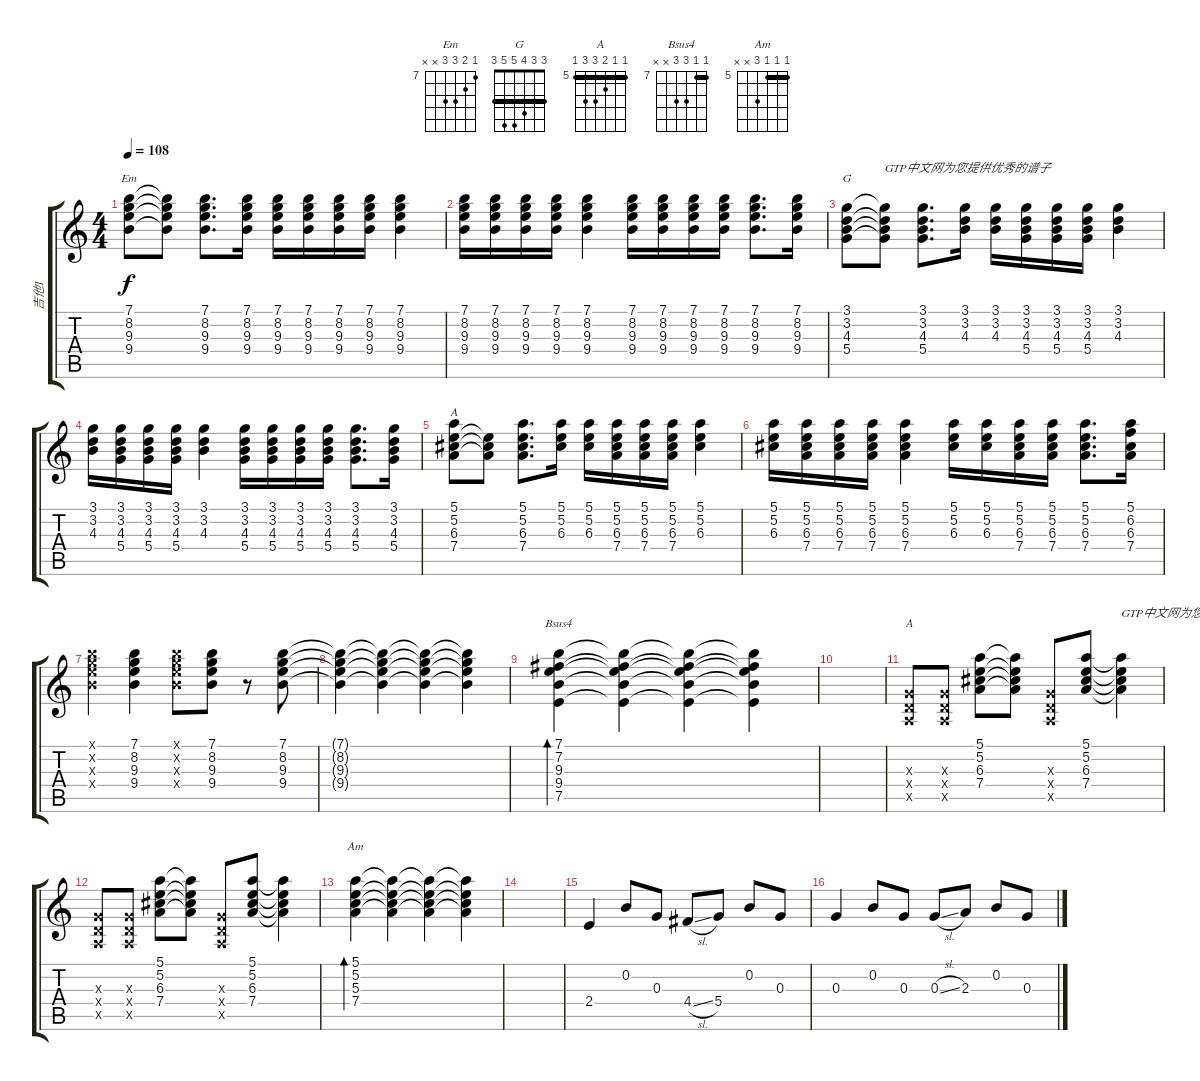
\track ("吉他1" "吉他1") {instrument acousticguitarsteel}
\staff {score tabs}
\tuning (E4 B3 G3 D3 A2 E2) {hide}
\chord ("Em" 7 8 9 9 x x) {firstfret 7}
\chord ("G" 3 3 4 5 5 3) {barre 3}
\chord ("A" 5 5 6 7 0 x) {firstfret 5 barre 5}
\chord ("Bsus4" 7 7 9 9 x x) {firstfret 7 barre 7}
\chord ("A" 5 5 6 7 7 5) {firstfret 5 barre 5}
\chord ("Am" 5 5 5 7 x x) {firstfret 5 barre 5}
\ts (4 4)
\tempo 108
\clef g2
\ks c
(7.1 8.2 9.3 9.4).8{ch "Em" dy f volume 12 instrument overdrivenguitar} (7.1{t} 8.2{t} 9.3{t} 9.4{t}).8 (7.1 8.2 9.3 9.4).8{d} (7.1 8.2 9.3 9.4).16 (7.1 8.2 9.3 9.4).16 (7.1 8.2 9.3 9.4).16 (7.1 8.2 9.3 9.4).16 (7.1 8.2 9.3 9.4).16 (7.1 8.2 9.3 9.4).4 |
(7.1 8.2 9.3 9.4).16 (7.1 8.2 9.3 9.4).16 (7.1 8.2 9.3 9.4).16 (7.1 8.2 9.3 9.4).16 (7.1 8.2 9.3 9.4).4 (7.1 8.2 9.3 9.4).16 (7.1 8.2 9.3 9.4).16 (7.1 8.2 9.3 9.4).16 (7.1 8.2 9.3 9.4).16 (7.1 8.2 9.3 9.4).8{d} (7.1 8.2 9.3 9.4).16 |
(3.1 3.2 4.3 5.4).8{ch "G"} (3.1{t} 3.2{t} 4.3{t} 5.4{t}).8{txt "GTP中文网为您提供优秀的谱子"} (3.1 3.2 4.3 5.4).8{d} (3.1 3.2 4.3).16 (3.1 3.2 4.3).16 (3.1 3.2 4.3 5.4).16 (3.1 3.2 4.3 5.4).16 (3.1 3.2 4.3 5.4).16 (3.1 3.2 4.3).4 |
(3.1 3.2 4.3).16 (3.1 3.2 4.3 5.4).16 (3.1 3.2 4.3 5.4).16 (3.1 3.2 4.3 5.4).16 (3.1 3.2 4.3).4 (3.1 3.2 4.3 5.4).16 (3.1 3.2 4.3 5.4).16 (3.1 3.2 4.3 5.4).16 (3.1 3.2 4.3 5.4).16 (3.1 3.2 4.3 5.4).8{d} (3.1 3.2 4.3 5.4).16 |
(5.1 5.2 6.3 7.4).8{ch "A"} (5.2{t} 6.3{t} 7.4{t}).8 (5.1 5.2 6.3 7.4).8{d} (5.1 5.2 6.3).16 (5.1 5.2 6.3).16 (5.1 5.2 6.3 7.4).16 (5.1 5.2 6.3 7.4).16 (5.1 5.2 6.3 7.4).16 (5.1 5.2 6.3).4 |
(5.1 5.2 6.3).16 (5.1 5.2 6.3 7.4).16 (5.1 5.2 6.3 7.4).16 (5.1 5.2 6.3 7.4).16 (5.1 5.2 6.3 7.4).4 (5.1 5.2 6.3).16 (5.1 5.2 6.3).16 (5.1 5.2 6.3 7.4).16 (5.1 5.2 6.3 7.4).16 (5.1 5.2 6.3 7.4).8{d} (5.1 6.2 6.3 7.4).16 |
(7.1{x} 8.2{x} 9.3{x} 9.4{x}).4 (7.1 8.2 9.3 9.4).4 (7.1{x} 8.2{x} 9.3{x} 9.4{x}).8 (7.1 8.2 9.3 9.4).8 r.8 (7.1 8.2 9.3 9.4).8 |
(7.1{t} 8.2{t} 9.3{t} 9.4{t}).4 (7.1{t} 8.2{t} 9.3{t} 9.4{t}).4 (7.1{t} 8.2{t} 9.3{t} 9.4{t}).4 (7.1{t} 8.2{t} 9.3{t} 9.4{t}).4 |
(7.1 7.2 9.3 9.4 7.5).4{bd 240 ch "Bsus4" instrument acousticguitarsteel} (7.1{t} 7.2{t} 9.3{t} 9.4{t} 7.5{t}).4 (7.1{t} 7.2{t} 9.3{t} 9.4{t} 7.5{t}).4 (7.1{t} 7.2{t} 9.3{t} 9.4{t} 7.5{t}).4 |
|
(0.3{x} 0.4{x} 0.5{x}).8{ch "A"} (0.3{x} 0.4{x} 0.5{x}).8 (5.1 5.2 6.3 7.4).8 (5.1{t} 5.2{t} 6.3{t} 7.4{t}).8 (0.3{x} 0.4{x} 0.5{x}).8 (5.1 5.2 6.3 7.4).8 (5.1{t} 5.2{t} 6.3{t} 7.4{t}).4{txt "GTP中文网为您提供优秀的谱子"} |
(0.3{x} 0.4{x} 0.5{x}).8 (0.3{x} 0.4{x} 0.5{x}).8 (5.1 5.2 6.3 7.4).8 (5.1{t} 5.2{t} 6.3{t} 7.4{t}).8 (0.3{x} 0.4{x} 0.5{x}).8 (5.1 5.2 6.3 7.4).8 (5.1{t} 5.2{t} 6.3{t} 7.4{t}).4 |
(5.1 5.2 5.3 7.4).4{bd 60 ch "Am"} (5.1{t} 5.2{t} 5.3{t} 7.4{t}).4 (5.1{t} 5.2{t} 5.3{t} 7.4{t}).4 (5.1{t} 5.2{t} 5.3{t} 7.4{t}).4 |
|
2.4.4 0.2.8 0.3.8 4.4{sl}.8 5.4.8 0.2.8 0.3.8 |
0.3.4 0.2.8 0.3.8 0.3{sl}.8 2.3.8 0.2.8 0.3.8
